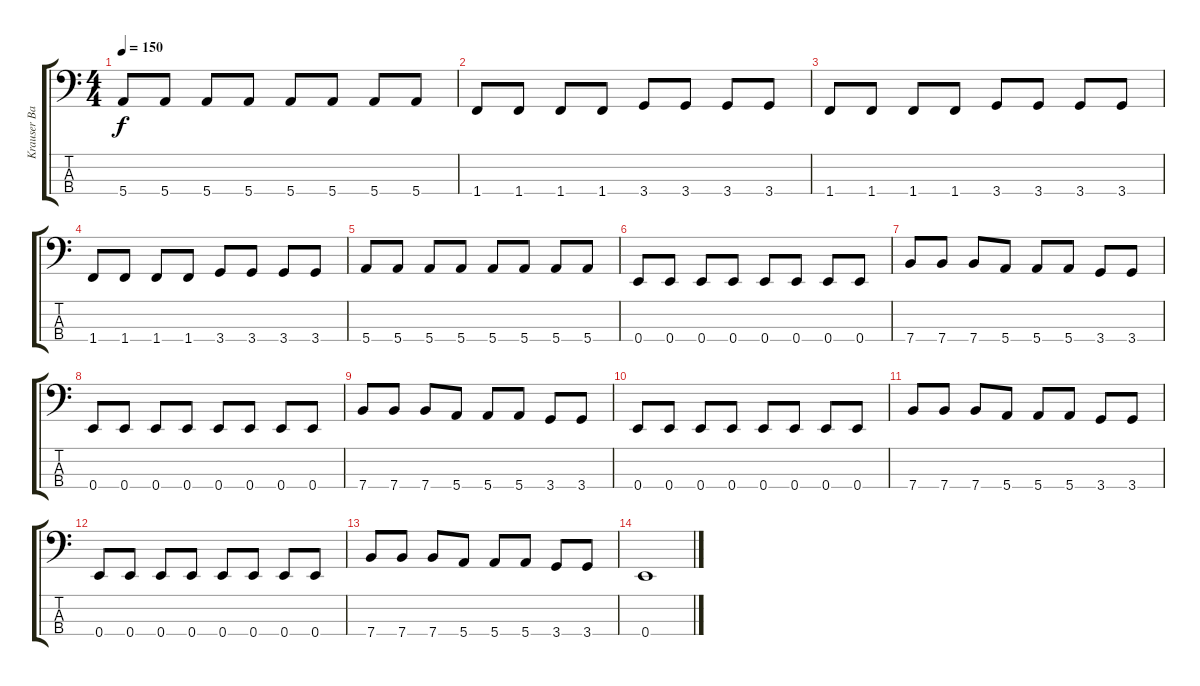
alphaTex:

\track ("Krauser Bass" "Krauser Ba") {instrument electricbassfinger}
\staff {score tabs}
\tuning (G2 D2 A1 E1) {hide}
\ts (4 4)
\tempo 150
\clef f4
\ks c
5.4.8{dy f} 5.4.8 5.4.8 5.4.8 5.4.8 5.4.8 5.4.8 5.4.8 |
1.4.8 1.4.8 1.4.8 1.4.8 3.4.8 3.4.8 3.4.8 3.4.8 |
1.4.8 1.4.8 1.4.8 1.4.8 3.4.8 3.4.8 3.4.8 3.4.8 |
1.4.8 1.4.8 1.4.8 1.4.8 3.4.8 3.4.8 3.4.8 3.4.8 |
5.4.8 5.4.8 5.4.8 5.4.8 5.4.8 5.4.8 5.4.8 5.4.8 |
0.4.8 0.4.8 0.4.8 0.4.8 0.4.8 0.4.8 0.4.8 0.4.8 |
7.4.8 7.4.8 7.4.8 5.4.8 5.4.8 5.4.8 3.4.8 3.4.8 |
0.4.8 0.4.8 0.4.8 0.4.8 0.4.8 0.4.8 0.4.8 0.4.8 |
7.4.8 7.4.8 7.4.8 5.4.8 5.4.8 5.4.8 3.4.8 3.4.8 |
0.4.8 0.4.8 0.4.8 0.4.8 0.4.8 0.4.8 0.4.8 0.4.8 |
7.4.8 7.4.8 7.4.8 5.4.8 5.4.8 5.4.8 3.4.8 3.4.8 |
0.4.8 0.4.8 0.4.8 0.4.8 0.4.8 0.4.8 0.4.8 0.4.8 |
7.4.8 7.4.8 7.4.8 5.4.8 5.4.8 5.4.8 3.4.8 3.4.8 |
0.4.1
